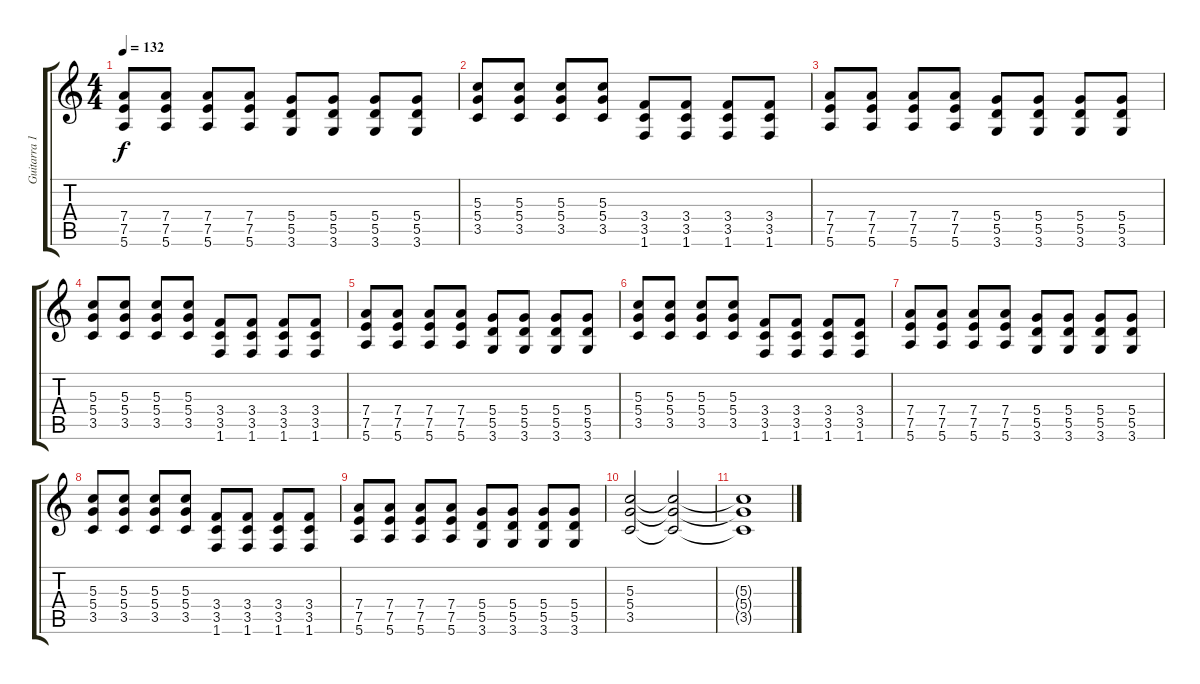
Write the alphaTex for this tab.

\track ("Guitarra 1 - Mathias" "Guitarra 1") {instrument distortionguitar}
\staff {score tabs}
\tuning (E4 B3 G3 D3 A2 E2) {hide}
\ts (4 4)
\tempo 132
\clef g2
\ks c
(7.4 7.5 5.6).8{dy f} (7.4 7.5 5.6).8 (7.4 7.5 5.6).8 (7.4 7.5 5.6).8 (5.4 5.5 3.6).8 (5.4 5.5 3.6).8 (5.4 5.5 3.6).8 (5.4 5.5 3.6).8 |
(5.3 5.4 3.5).8 (5.3 5.4 3.5).8 (5.3 5.4 3.5).8 (5.3 5.4 3.5).8 (3.4 3.5 1.6).8 (3.4 3.5 1.6).8 (3.4 3.5 1.6).8 (3.4 3.5 1.6).8 |
(7.4 7.5 5.6).8 (7.4 7.5 5.6).8 (7.4 7.5 5.6).8 (7.4 7.5 5.6).8 (5.4 5.5 3.6).8 (5.4 5.5 3.6).8 (5.4 5.5 3.6).8 (5.4 5.5 3.6).8 |
(5.3 5.4 3.5).8 (5.3 5.4 3.5).8 (5.3 5.4 3.5).8 (5.3 5.4 3.5).8 (3.4 3.5 1.6).8 (3.4 3.5 1.6).8 (3.4 3.5 1.6).8 (3.4 3.5 1.6).8 |
(7.4 7.5 5.6).8 (7.4 7.5 5.6).8 (7.4 7.5 5.6).8 (7.4 7.5 5.6).8 (5.4 5.5 3.6).8 (5.4 5.5 3.6).8 (5.4 5.5 3.6).8 (5.4 5.5 3.6).8 |
(5.3 5.4 3.5).8 (5.3 5.4 3.5).8 (5.3 5.4 3.5).8 (5.3 5.4 3.5).8 (3.4 3.5 1.6).8 (3.4 3.5 1.6).8 (3.4 3.5 1.6).8 (3.4 3.5 1.6).8 |
(7.4 7.5 5.6).8 (7.4 7.5 5.6).8 (7.4 7.5 5.6).8 (7.4 7.5 5.6).8 (5.4 5.5 3.6).8 (5.4 5.5 3.6).8 (5.4 5.5 3.6).8 (5.4 5.5 3.6).8 |
(5.3 5.4 3.5).8 (5.3 5.4 3.5).8 (5.3 5.4 3.5).8 (5.3 5.4 3.5).8 (3.4 3.5 1.6).8 (3.4 3.5 1.6).8 (3.4 3.5 1.6).8 (3.4 3.5 1.6).8 |
(7.4 7.5 5.6).8 (7.4 7.5 5.6).8 (7.4 7.5 5.6).8 (7.4 7.5 5.6).8 (5.4 5.5 3.6).8 (5.4 5.5 3.6).8 (5.4 5.5 3.6).8 (5.4 5.5 3.6).8 |
(5.3 5.4 3.5).2 (5.3{t} 5.4{t} 3.5{t}).2{volume 6} |
(5.3{t} 5.4{t} 3.5{t}).1
